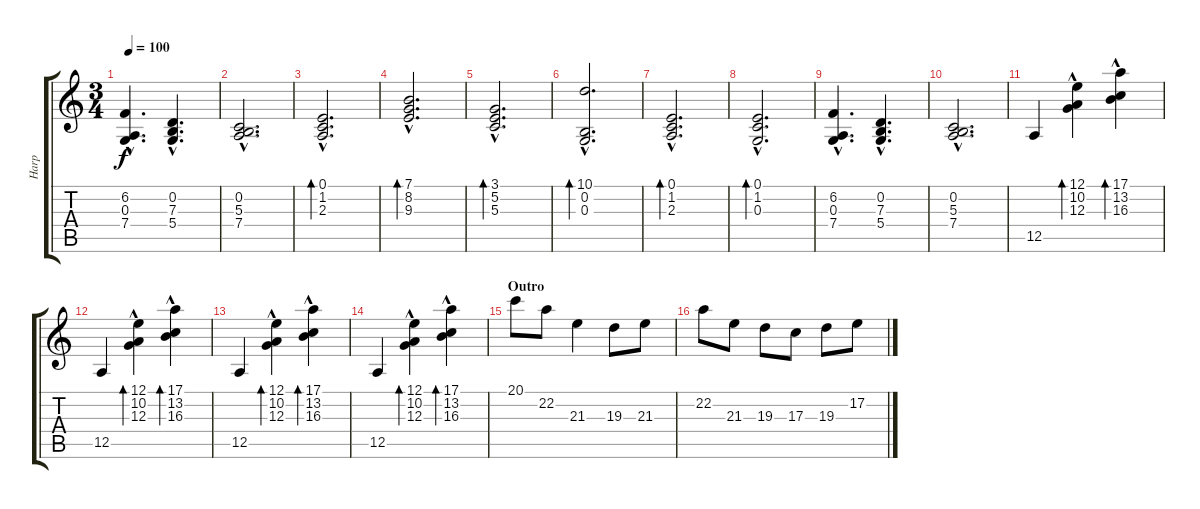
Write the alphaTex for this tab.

\track ("Harp" "Harp") {instrument orchestralharp}
\staff {score tabs}
\tuning (E4 B3 G3 D3 A2 E2) {hide}
\ts (3 4)
\tempo 100
\clef g2
\ks c
(6.2{hac} 0.3{hac} 7.4{hac}).4{d dy f} (0.2{hac} 7.3{hac} 5.4{hac}).4{d} |
(0.2{hac} 5.3{hac} 7.4{hac}).2{d} |
(0.1 1.2 2.3{hac}).2{d bd 120} |
(7.1{hac} 8.2{hac} 9.3{hac}).2{d bd 120} |
(3.1{hac} 5.2{hac} 5.3{hac}).2{d bd 120} |
(10.1{hac} 0.2 0.3{hac}).2{d bd 120} |
(0.1 1.2 2.3{hac}).2{d bd 120} |
(0.1{hac} 1.2{hac} 0.3{hac}).2{d bd 120} |
(6.2{hac} 0.3{hac} 7.4{hac}).4{d} (0.2{hac} 7.3{hac} 5.4{hac}).4{d} |
(0.2{hac} 5.3{hac} 7.4{hac}).2{d} |
12.5.4 (12.1 10.2{hac} 12.3{hac}).4{bd 120} (17.1 13.2{hac} 16.3{hac}).4{bd 120} |
12.5.4 (12.1 10.2{hac} 12.3{hac}).4{bd 120} (17.1 13.2{hac} 16.3{hac}).4{bd 120} |
12.5.4 (12.1 10.2{hac} 12.3{hac}).4{bd 120} (17.1 13.2{hac} 16.3{hac}).4{bd 120} |
12.5.4 (12.1 10.2{hac} 12.3{hac}).4{bd 120} (17.1 13.2{hac} 16.3{hac}).4{bd 120} |
\section ("" "Outro")
20.1.8 22.2.8 21.3.4 19.3.8 21.3.8 |
22.2.8 21.3.8 19.3.8 17.3.8 19.3.8 17.2.8
